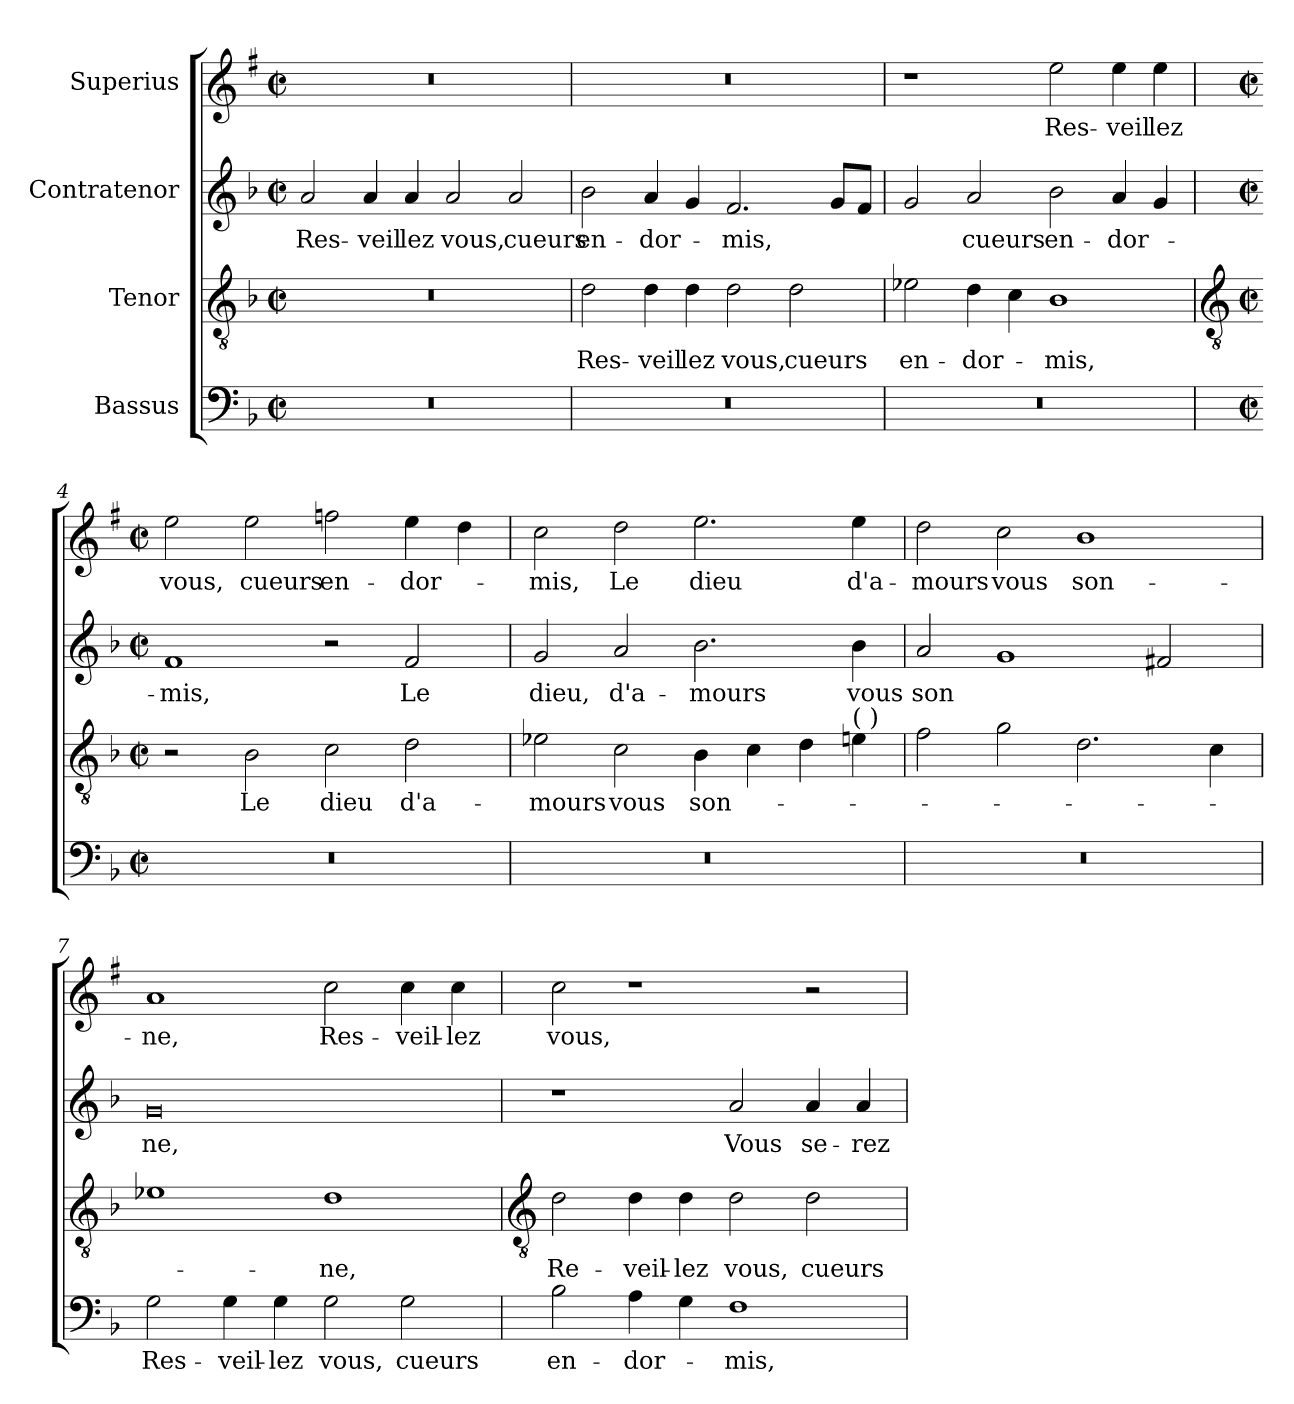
**kern	**text	**kern	**text	**kern	**text	**kern	**text
*part4	*part4	*part3	*part3	*part2	*part2	*part1	*part1
*staff4	*staff4	*staff3	*staff3	*staff2	*staff2	*staff1	*staff1
*I"Bassus	*	*I"Tenor	*	*I"Contratenor	*	*I"Superius	*
*clefF4	*	*clefGv2	*	*clefG2	*	*clefG2	*
*	*	*	*	*	*	*ITrd1c2	*
*k[b-]	*	*k[b-]	*	*k[b-]	*	*k[b-]	*
*F:	*	*F:	*	*F:	*	*F:	*
*M4/2	*	*M4/2	*	*M4/2	*	*M4/2	*
*met(c|)	*	*met(c|)	*	*met(c|)	*	*met(c|)	*
=1	=1	=1	=1	=1	=1	=1	=1
!	!	!	!	!	!LO:LY:b	!	!
0r	.	0r	.	2a	Res-	0r	.
!	!	!	!	!	!LO:LY:b	!	!
.	.	.	.	4a	-veil-	.	.
!	!	!	!	!	!LO:LY:b	!	!
.	.	.	.	4a	-lez	.	.
!	!	!	!	!	!LO:LY:b	!	!
.	.	.	.	2a	vous,	.	.
!	!	!	!	!	!LO:LY:b	!	!
.	.	.	.	2a	cueurs	.	.
=2	=2	=2	=2	=2	=2	=2	=2
!	!	!	!LO:LY:b	!	!LO:LY:b	!	!
0r	.	2d	Res-	2b-	en-	0r	.
!	!	!	!LO:LY:b	!	!LO:LY:b	!	!
.	.	4d	-veil-	4a	-dor-	.	.
!	!	!	!LO:LY:b	!	!	!	!
.	.	4d	-lez	4g	.	.	.
!	!	!	!LO:LY:b	!	!LO:LY:b	!	!
.	.	2d	vous,	2.f	-mis,	.	.
!	!	!	!LO:LY:b	!	!	!	!
.	.	2d	cueurs	.	.	.	.
.	.	.	.	8gL	.	.	.
.	.	.	.	8fJ	.	.	.
=3	=3	=3	=3	=3	=3	=3	=3
!	!	!	!LO:LY:b	!	!	!	!
0r	.	2e-	en-	2g	.	1r	.
!	!	!	!LO:LY:b	!	!LO:LY:b	!	!
.	.	4d	-dor-	2a	cueurs	.	.
.	.	4c	.	.	.	.	.
!	!	!	!LO:LY:b	!	!LO:LY:b	!	!LO:LY:b
.	.	1B-	-mis,	2b-	en-	2dd	Res-
!	!	!	!	!	!LO:LY:b	!	!LO:LY:b
.	.	.	.	4a	-dor-	4dd	-veil-
!	!	!	!	!	!	!	!LO:LY:b
.	.	.	.	4g	.	4dd	-lez
!!LO:LB:g=z
=4	=4	=4	=4	=4	=4	=4	=4
*	*	*clefGv2	*	*	*	*	*
*M4/2	*	*M4/2	*	*M4/2	*	*M4/2	*
*met(c|)	*	*met(c|)	*	*met(c|)	*	*met(c|)	*
!	!	!	!	!	!LO:LY:b	!	!LO:LY:b
0r	.	2r	.	1f	-mis,	2dd	vous,
!	!	!	!LO:LY:b	!	!	!	!LO:LY:b
.	.	2B-	Le	.	.	2dd	cueurs
!	!	!	!LO:LY:b	!	!	!	!LO:LY:b
.	.	2c	dieu	2r	.	2ee-	en-
!	!	!	!LO:LY:b	!	!LO:LY:b	!	!LO:LY:b
.	.	2d	d'a-	2f	Le	4dd	-dor-
.	.	.	.	.	.	4cc	.
=5	=5	=5	=5	=5	=5	=5	=5
!	!	!	!LO:LY:b	!	!LO:LY:b	!	!LO:LY:b
0r	.	2e-	-mours	2g	dieu,	2b-	-mis,
!	!	!	!LO:LY:b	!	!LO:LY:b	!	!LO:LY:b
.	.	2c	vous	2a	d'a-	2cc	Le
!	!	!	!LO:LY:b	!	!LO:LY:b	!	!LO:LY:b
.	.	4B-	son-	2.b-	-mours	2.dd	dieu
.	.	4c	.	.	.	.	.
.	.	4d	.	.	.	.	.
!	!	!LO:TX:a:t=(  )	!	!	!	!	!
!	!	!	!	!	!LO:LY:b	!	!LO:LY:b
.	.	4e	.	4b-	vous	4dd	d'a-
=6	=6	=6	=6	=6	=6	=6	=6
!	!	!	!	!	!LO:LY:b	!	!LO:LY:b
0r	.	2f	.	2a	son	2cc	-mours
!	!	!	!	!	!	!	!LO:LY:b
.	.	2g	.	1g	.	2b-	vous
!	!	!	!	!	!	!	!LO:LY:b
.	.	2.d	.	.	.	1a	son-
.	.	.	.	2f#	.	.	.
.	.	4c	.	.	.	.	.
=7	=7	=7	=7	=7	=7	=7	=7
!	!LO:LY:b	!	!	!	!LO:LY:b	!	!LO:LY:b
2G	Res-	1e-X	.	0g	ne,	1g	-ne,
!	!LO:LY:b	!	!	!	!	!	!
4G	-veil-	.	.	.	.	.	.
!	!LO:LY:b	!	!	!	!	!	!
4G	-lez	.	.	.	.	.	.
!	!LO:LY:b	!	!LO:LY:b	!	!	!	!LO:LY:b
2G	vous,	1d	-ne,	.	.	2b-	Res-
!	!LO:LY:b	!	!	!	!	!	!LO:LY:b
2G	cueurs	.	.	.	.	4b-	-veil-
!	!	!	!	!	!	!	!LO:LY:b
.	.	.	.	.	.	4b-	-lez
!!LO:LB:g=z
=8	=8	=8	=8	=8	=8	=8	=8
*	*	*clefGv2	*	*	*	*	*
!	!LO:LY:b	!	!LO:LY:b	!	!	!	!LO:LY:b
2B-	en-	2d	Re-	1r	.	2b-	vous,
!	!LO:LY:b	!	!LO:LY:b	!	!	!	!
4A	-dor-	4d	-veil-	.	.	1r	.
!	!	!	!LO:LY:b	!	!	!	!
4G	.	4d	-lez	.	.	.	.
!	!LO:LY:b	!	!LO:LY:b	!	!LO:LY:b	!	!
1F	-mis,	2d	vous,	2a	Vous	.	.
!	!	!	!LO:LY:b	!	!LO:LY:b	!	!
.	.	2d	cueurs	4a	se-	2r	.
!	!	!	!	!	!LO:LY:b	!	!
.	.	.	.	4a	-rez	.	.
=	=	=	=	=	=	=	=
*-	*-	*-	*-	*-	*-	*-	*-
